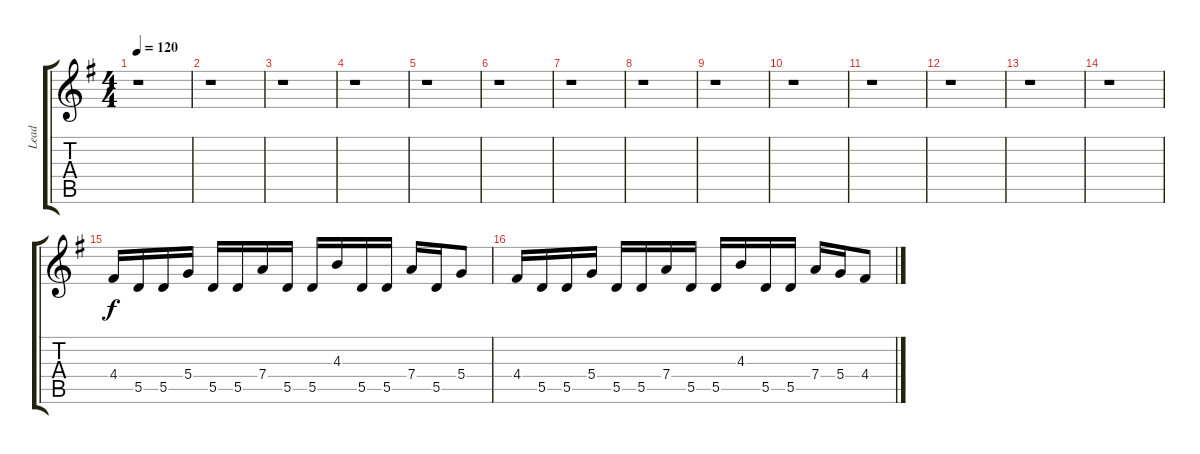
\track ("Lead" "Lead") {instrument electricguitarclean}
\staff {score tabs}
\tuning (E4 B3 G3 D3 A2 E2) {hide}
\ts (4 4)
\tempo 120
\clef g2
\ks g
r.1{dy f instrument electricguitarclean} |
r.1 |
r.1 |
r.1 |
r.1 |
r.1 |
r.1 |
r.1 |
r.1 |
r.1 |
r.1 |
r.1 |
r.1 |
r.1 |
4.4.16 5.5.16 5.5.16 5.4.16 5.5.16 5.5.16 7.4.16 5.5.16 5.5.16 4.3.16 5.5.16 5.5.16 7.4.16 5.5.16 5.4.8 |
4.4.16 5.5.16 5.5.16 5.4.16 5.5.16 5.5.16 7.4.16 5.5.16 5.5.16 4.3.16 5.5.16 5.5.16 7.4.16 5.4.16 4.4.8
